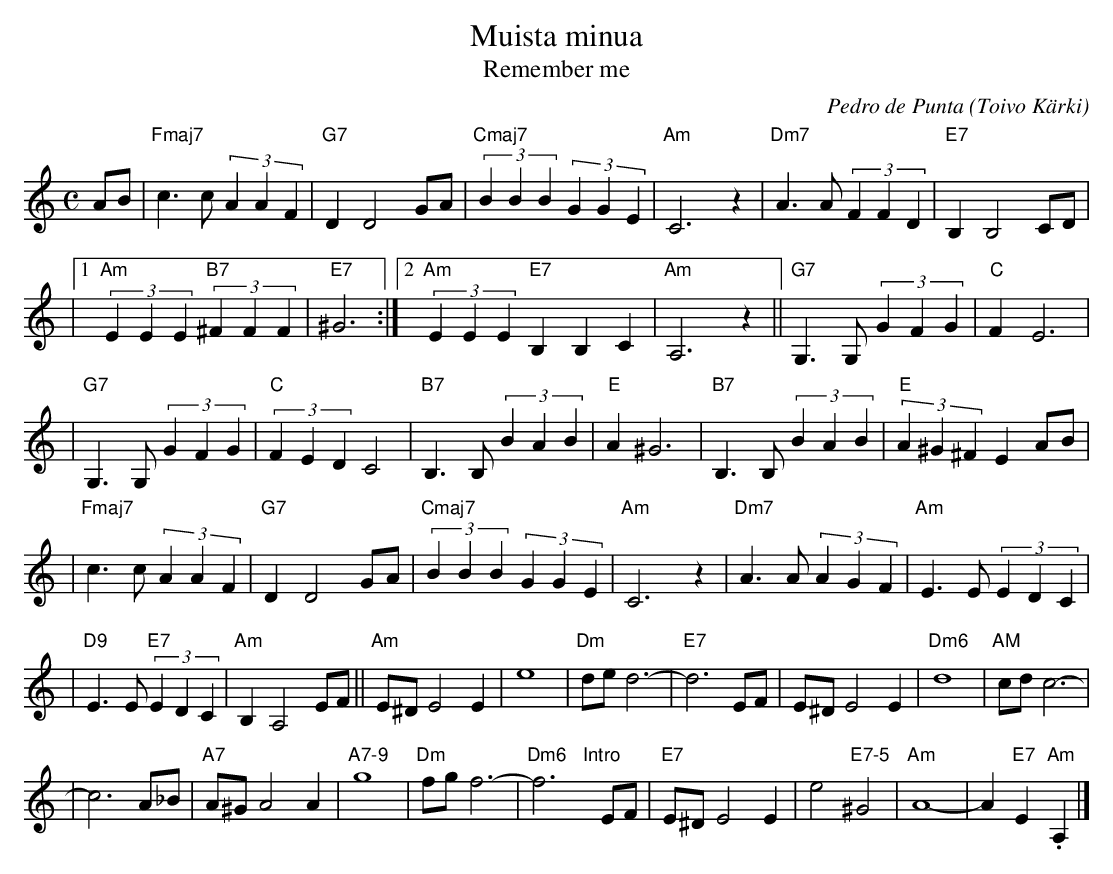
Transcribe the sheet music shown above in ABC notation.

X:1
T: Muista minua
T: Remember me
C: Pedro de Punta (Toivo Kärki)
M: C
L: 1/8
K: Am
AB \
| "Fmaj7"c3 c (3A2 A2 F2 | "G7"D2 D4 GA \
| "Cmaj7"(3B2 B2 B2 (3G2 G2 E2 | "Am"C6 z2 \
| "Dm7"A3 A (3F2 F2 D2 | "E7"B,2 B,4 CD |
|1 "Am"(3E2 E2 E2 "B7"(3^F2 F2 F2 | "E7"^G6 \
:|2 "Am"(3E2 E2 E2 "E7"B,2 B,2 C2 | "Am"A,6 z2 \
|| "G7"G,3 G, (3G2 F2 G2 | "C"F2 E6 |
|  "G7"G,3 G, (3G2 F2 G2 | "C"(3F2 E2 D2 C4 \
|  "B7"B,3 B, (3B2 A2 B2 | "E"A2 ^G6 \
|  "B7"B,3 B, (3B2 A2 B2 | "E"(3A2 ^G2 ^F2 E2 AB |
| "Fmaj7"c3 c (3A2 A2 F2 | "G7"D2 D4 GA \
| "Cmaj7"(3B2 B2 B2 (3G2 G2 E2 | "Am"C6 z2 \
| "Dm7"A3 A (3A2 G2 F2 | "Am"E3 E (3 E2 D2 C2 |
| "D9"E3 E "E7"(3E2 D2 C2 | "Am"B,2 A,4  EF \
|| "Am"E^D E4 E2 | e8 \
| "Dm"de d6- | "E7"d6 EF \
| E^D E4 E2 | "Dm6"d8 \
| "AM"cd c6- |
| c6 A_B \
| "A7"A^G A4 A2 | "A7-9"g8 \
| "Dm"fg f6- | "Dm6"f6 y2"Intro"[|]EF \
| "E7"E^D E4 E2 | e4 "E7-5"^G4 \
| "Am"A8- | A2 "E7"kE2 "Am".A,2 |]
